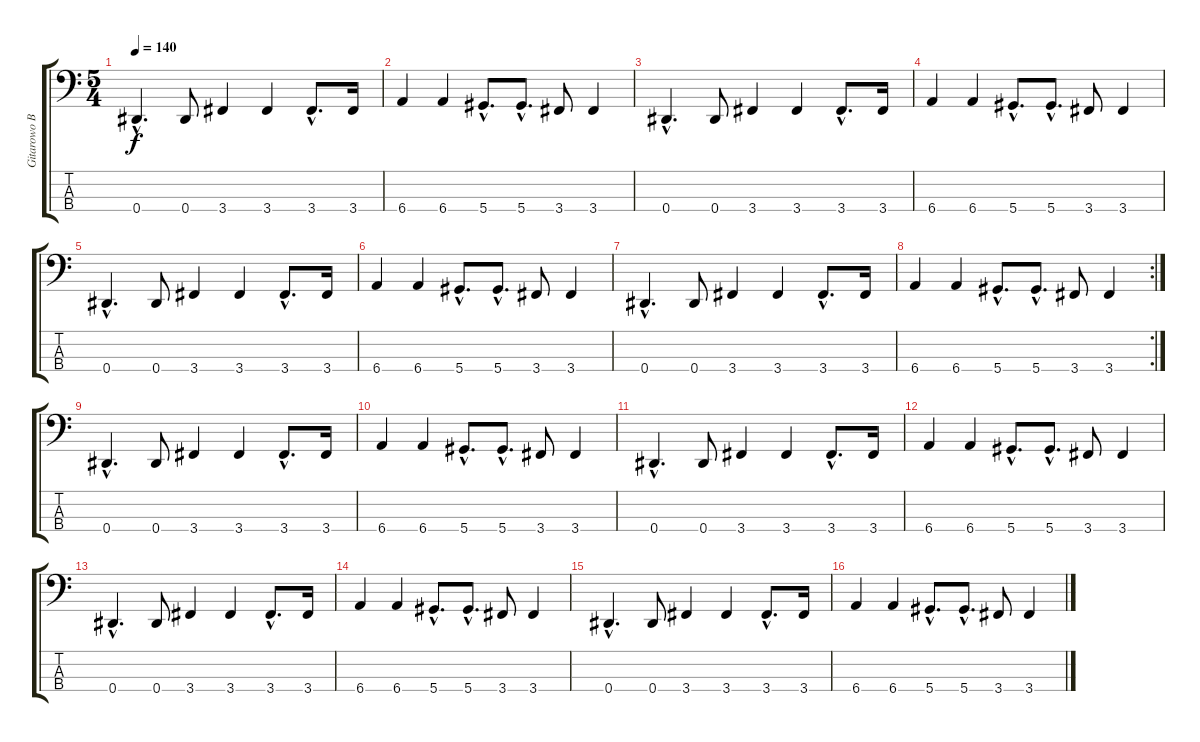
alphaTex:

\track ("Gitarowo Basowe" "Gitarowo B") {instrument slapbass2}
\staff {score tabs}
\tuning (Gb2 Db2 Ab1 Eb1) {hide}
\ts (5 4)
\tempo 140
\clef f4
\ks c
0.4{hac}.4{d dy f} 0.4.8 3.4.4 3.4.4 3.4{hac}.8{d} 3.4.16 |
6.4.4 6.4.4 5.4{hac}.8{d} 5.4{hac}.8{d} 3.4.8 3.4.4 |
0.4{hac}.4{d} 0.4.8 3.4.4 3.4.4 3.4{hac}.8{d} 3.4.16 |
6.4.4 6.4.4 5.4{hac}.8{d} 5.4{hac}.8{d} 3.4.8 3.4.4 |
0.4{hac}.4{d} 0.4.8 3.4.4 3.4.4 3.4{hac}.8{d} 3.4.16 |
6.4.4 6.4.4 5.4{hac}.8{d} 5.4{hac}.8{d} 3.4.8 3.4.4 |
0.4{hac}.4{d} 0.4.8 3.4.4 3.4.4 3.4{hac}.8{d} 3.4.16 |
\rc 2
6.4.4 6.4.4 5.4{hac}.8{d} 5.4{hac}.8{d} 3.4.8 3.4.4 |
0.4{hac}.4{d} 0.4.8 3.4.4 3.4.4 3.4{hac}.8{d} 3.4.16 |
6.4.4 6.4.4 5.4{hac}.8{d} 5.4{hac}.8{d} 3.4.8 3.4.4 |
0.4{hac}.4{d} 0.4.8 3.4.4 3.4.4 3.4{hac}.8{d} 3.4.16 |
6.4.4 6.4.4 5.4{hac}.8{d} 5.4{hac}.8{d} 3.4.8 3.4.4 |
0.4{hac}.4{d} 0.4.8 3.4.4 3.4.4 3.4{hac}.8{d} 3.4.16 |
6.4.4 6.4.4 5.4{hac}.8{d} 5.4{hac}.8{d} 3.4.8 3.4.4 |
0.4{hac}.4{d} 0.4.8 3.4.4 3.4.4 3.4{hac}.8{d} 3.4.16 |
6.4.4 6.4.4 5.4{hac}.8{d} 5.4{hac}.8{d} 3.4.8 3.4.4
